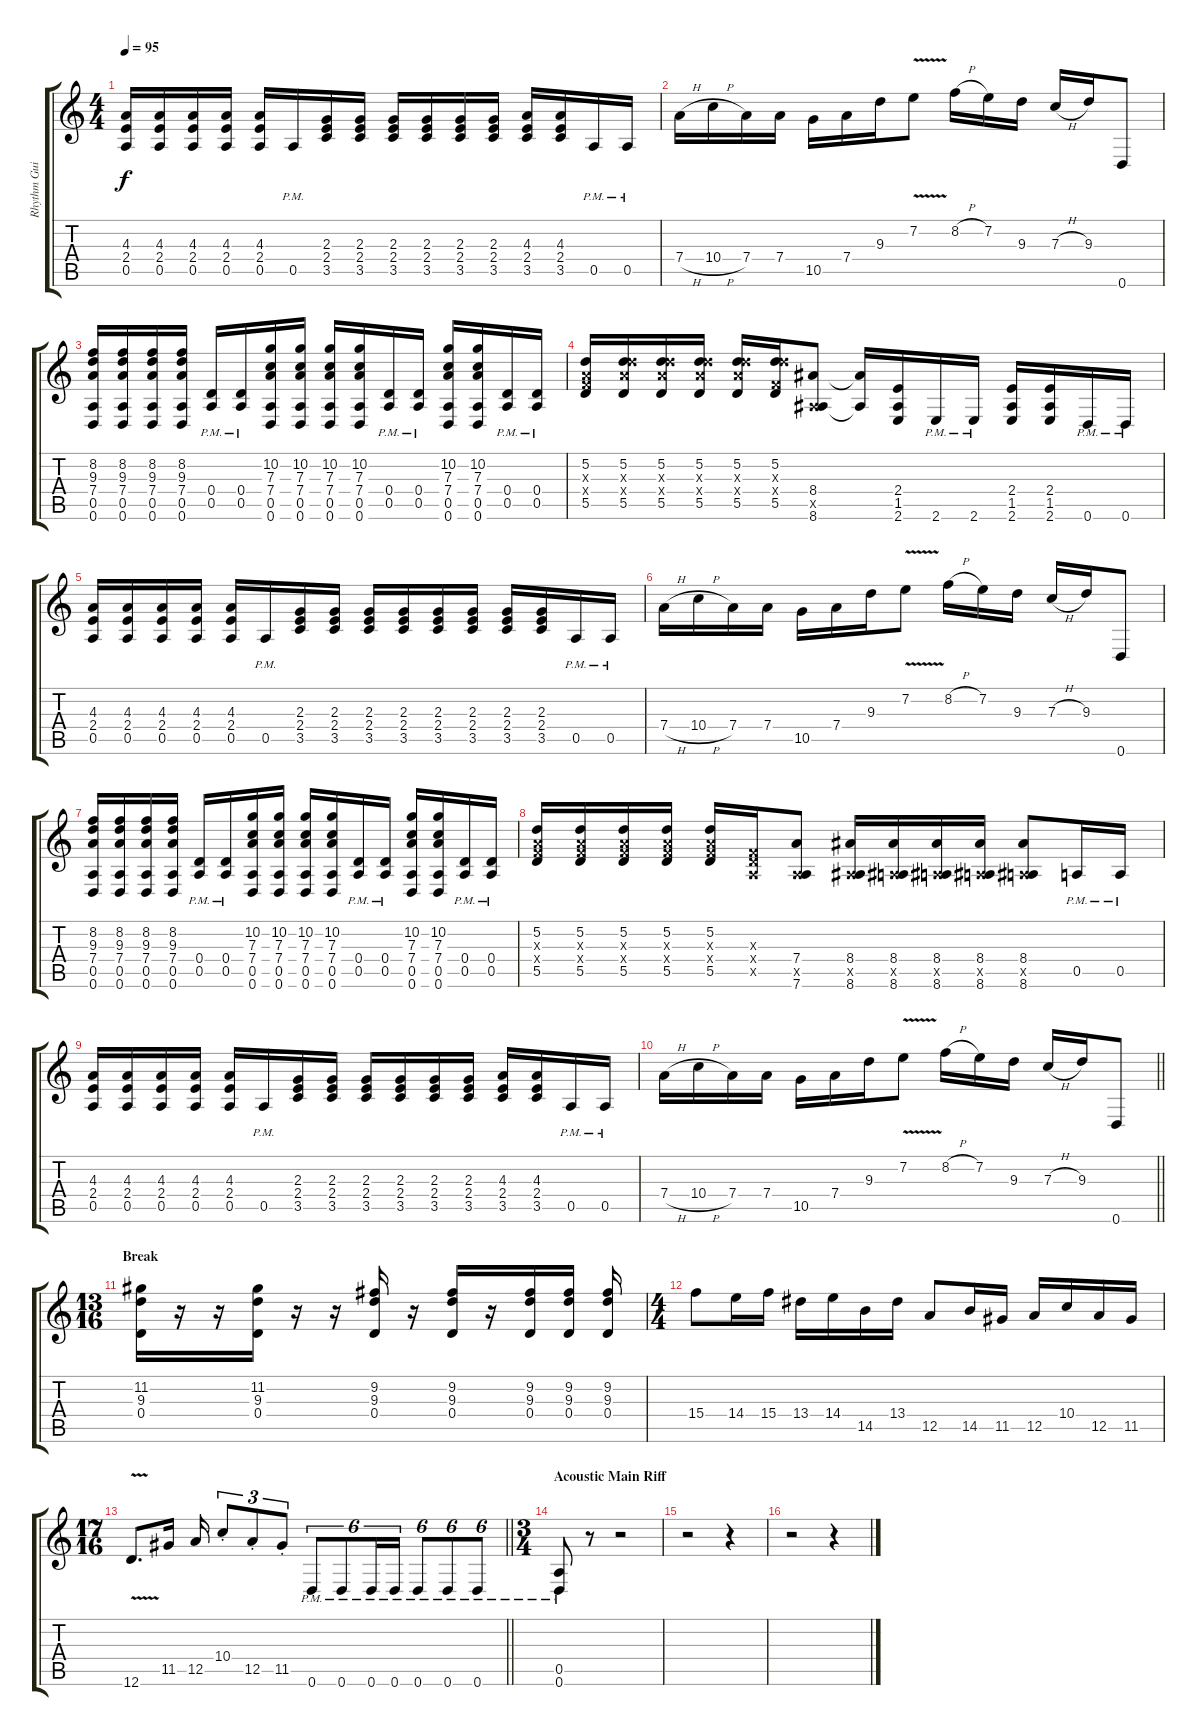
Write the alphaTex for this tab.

\track ("Rhythm Guitar 2" "Rhythm Gui") {instrument distortionguitar}
\staff {score tabs}
\tuning (E4 A3 F3 D3 A2 D2) {hide}
\ts (4 4)
\tempo 95
\clef g2
\ks c
(4.3 2.4 0.5).16{dy f} (4.3 2.4 0.5).16 (4.3 2.4 0.5).16 (4.3 2.4 0.5).16 (4.3 2.4 0.5).16 0.5{pm}.16 (2.3 2.4 3.5).16 (2.3 2.4 3.5).16 (2.3 2.4 3.5).16 (2.3 2.4 3.5).16 (2.3 2.4 3.5).16 (2.3 2.4 3.5).16 (4.3 2.4 3.5).16 (4.3 2.4 3.5).16 0.5{pm}.16 0.5{pm}.16 |
7.4{h}.16 10.4{h}.16 7.4.16 7.4.16 10.5.16 7.4.16 9.3.16 7.2{v}.8 8.2{h}.16 7.2.16 9.3.16 7.3{h}.16 9.3.16 0.6.8 |
(8.2 9.3 7.4 0.5 0.6).16 (8.2 9.3 7.4 0.5 0.6).16 (8.2 9.3 7.4 0.5 0.6).16 (8.2 9.3 7.4 0.5 0.6).16 (0.4{pm} 0.5{pm}).16 (0.4{pm} 0.5{pm}).16 (10.2 7.3 7.4 0.5 0.6).16 (10.2 7.3 7.4 0.5 0.6).16 (10.2 7.3 7.4 0.5 0.6).16 (10.2 7.3 7.4 0.5 0.6).16 (0.4{pm} 0.5{pm}).16 (0.4{pm} 0.5{pm}).16 (10.2 7.3 7.4 0.5 0.6).16 (10.2 7.3 7.4 0.5 0.6).16 (0.4{pm} 0.5{pm}).16 (0.4{pm} 0.5{pm}).16 |
(5.2 0.3{x} 7.4{x} 5.5).16 (5.2 9.3{x} 7.4{x} 5.5).16 (5.2 9.3{x} 7.4{x} 5.5).16 (5.2 9.3{x} 7.4{x} 5.5).16 (5.2 9.3{x} 7.4{x} 5.5).16 (5.2 9.3{x} 3.4{x} 5.5).16 (8.4 1.5{x} 8.6).8 (8.4{t} 8.6{t}).16 (2.4 1.5 2.6).16 2.6{pm}.16 2.6{pm}.16 (2.4 1.5 2.6).16 (2.4 1.5 2.6).16 0.6{pm}.16 0.6{pm}.16 |
(4.3 2.4 0.5).16 (4.3 2.4 0.5).16 (4.3 2.4 0.5).16 (4.3 2.4 0.5).16 (4.3 2.4 0.5).16 0.5{pm}.16 (2.3 2.4 3.5).16 (2.3 2.4 3.5).16 (2.3 2.4 3.5).16 (2.3 2.4 3.5).16 (2.3 2.4 3.5).16 (2.3 2.4 3.5).16 (2.3 2.4 3.5).16 (2.3 2.4 3.5).16 0.5{pm}.16 0.5{pm}.16 |
7.4{h}.16 10.4{h}.16 7.4.16 7.4.16 10.5.16 7.4.16 9.3.16 7.2{v}.8 8.2{h}.16 7.2.16 9.3.16 7.3{h}.16 9.3.16 0.6.8 |
(8.2 9.3 7.4 0.5 0.6).16 (8.2 9.3 7.4 0.5 0.6).16 (8.2 9.3 7.4 0.5 0.6).16 (8.2 9.3 7.4 0.5 0.6).16 (0.4{pm} 0.5{pm}).16 (0.4{pm} 0.5{pm}).16 (10.2 7.3 7.4 0.5 0.6).16 (10.2 7.3 7.4 0.5 0.6).16 (10.2 7.3 7.4 0.5 0.6).16 (10.2 7.3 7.4 0.5 0.6).16 (0.4{pm} 0.5{pm}).16 (0.4{pm} 0.5{pm}).16 (10.2 7.3 7.4 0.5 0.6).16 (10.2 7.3 7.4 0.5 0.6).16 (0.4{pm} 0.5{pm}).16 (0.4{pm} 0.5{pm}).16 |
(5.2 0.3{x} 7.4{x} 5.5).16 (5.2 0.3{x} 7.4{x} 5.5).16 (5.2 0.3{x} 7.4{x} 5.5).16 (5.2 0.3{x} 7.4{x} 5.5).16 (5.2 0.3{x} 7.4{x} 5.5).16 (0.3{x} 0.4{x} 0.5{x}).16 (7.4 0.5{x} 7.6).8 (8.4 0.5{x} 8.6).16 (8.4 0.5{x} 8.6).16 (8.4 0.5{x} 8.6).16 (8.4 0.5{x} 8.6).16 (8.4 0.5{x} 8.6).8 0.5{pm}.16 0.5{pm}.16 |
(4.3 2.4 0.5).16 (4.3 2.4 0.5).16 (4.3 2.4 0.5).16 (4.3 2.4 0.5).16 (4.3 2.4 0.5).16 0.5{pm}.16 (2.3 2.4 3.5).16 (2.3 2.4 3.5).16 (2.3 2.4 3.5).16 (2.3 2.4 3.5).16 (2.3 2.4 3.5).16 (2.3 2.4 3.5).16 (4.3 2.4 3.5).16 (4.3 2.4 3.5).16 0.5{pm}.16 0.5{pm}.16 |
\barLineRight lightlight
7.4{h}.16 10.4{h}.16 7.4.16 7.4.16 10.5.16 7.4.16 9.3.16 7.2{v}.8 8.2{h}.16 7.2.16 9.3.16 7.3{h}.16 9.3.16 0.6.8 |
\ts (13 16)
\section ("" "Break")
(11.2 9.3 0.4).16 r.16 r.16 (11.2 9.3 0.4).16 r.16 r.16 (9.2 9.3 0.4).16 r.16 (9.2 9.3 0.4).16 r.16 (9.2 9.3 0.4).16 (9.2 9.3 0.4).16 (9.2 9.3 0.4).16 |
\ts (4 4)
15.4.8 14.4.16 15.4.16 13.4.16 14.4.16 14.5.16 13.4.16 12.5.8 14.5.16 11.5.16 12.5.16 10.4.16 12.5.16 11.5.16 |
\ts (17 16)
\barLineRight lightlight
12.6{v}.8{d} 11.5.16 12.5.16 10.4{st}.8{tu (3 2)} 12.5{st}.8{tu (3 2)} 11.5{st}.8{tu (3 2)} 0.6{pm}.8{tu (6 4)} 0.6{pm}.8{tu (6 4)} 0.6{pm}.16{tu (6 4)} 0.6{pm}.16{tu (6 4)} 0.6{pm}.8{tu (6 4)} 0.6{pm}.8{tu (6 4)} 0.6{pm}.8{tu (6 4)} |
\ts (3 4)
\section ("" "Acoustic Main Riff")
(0.5{pm} 0.6{pm}).8 r.8 r.2 |
r.2 r.4 |
r.2 r.4
